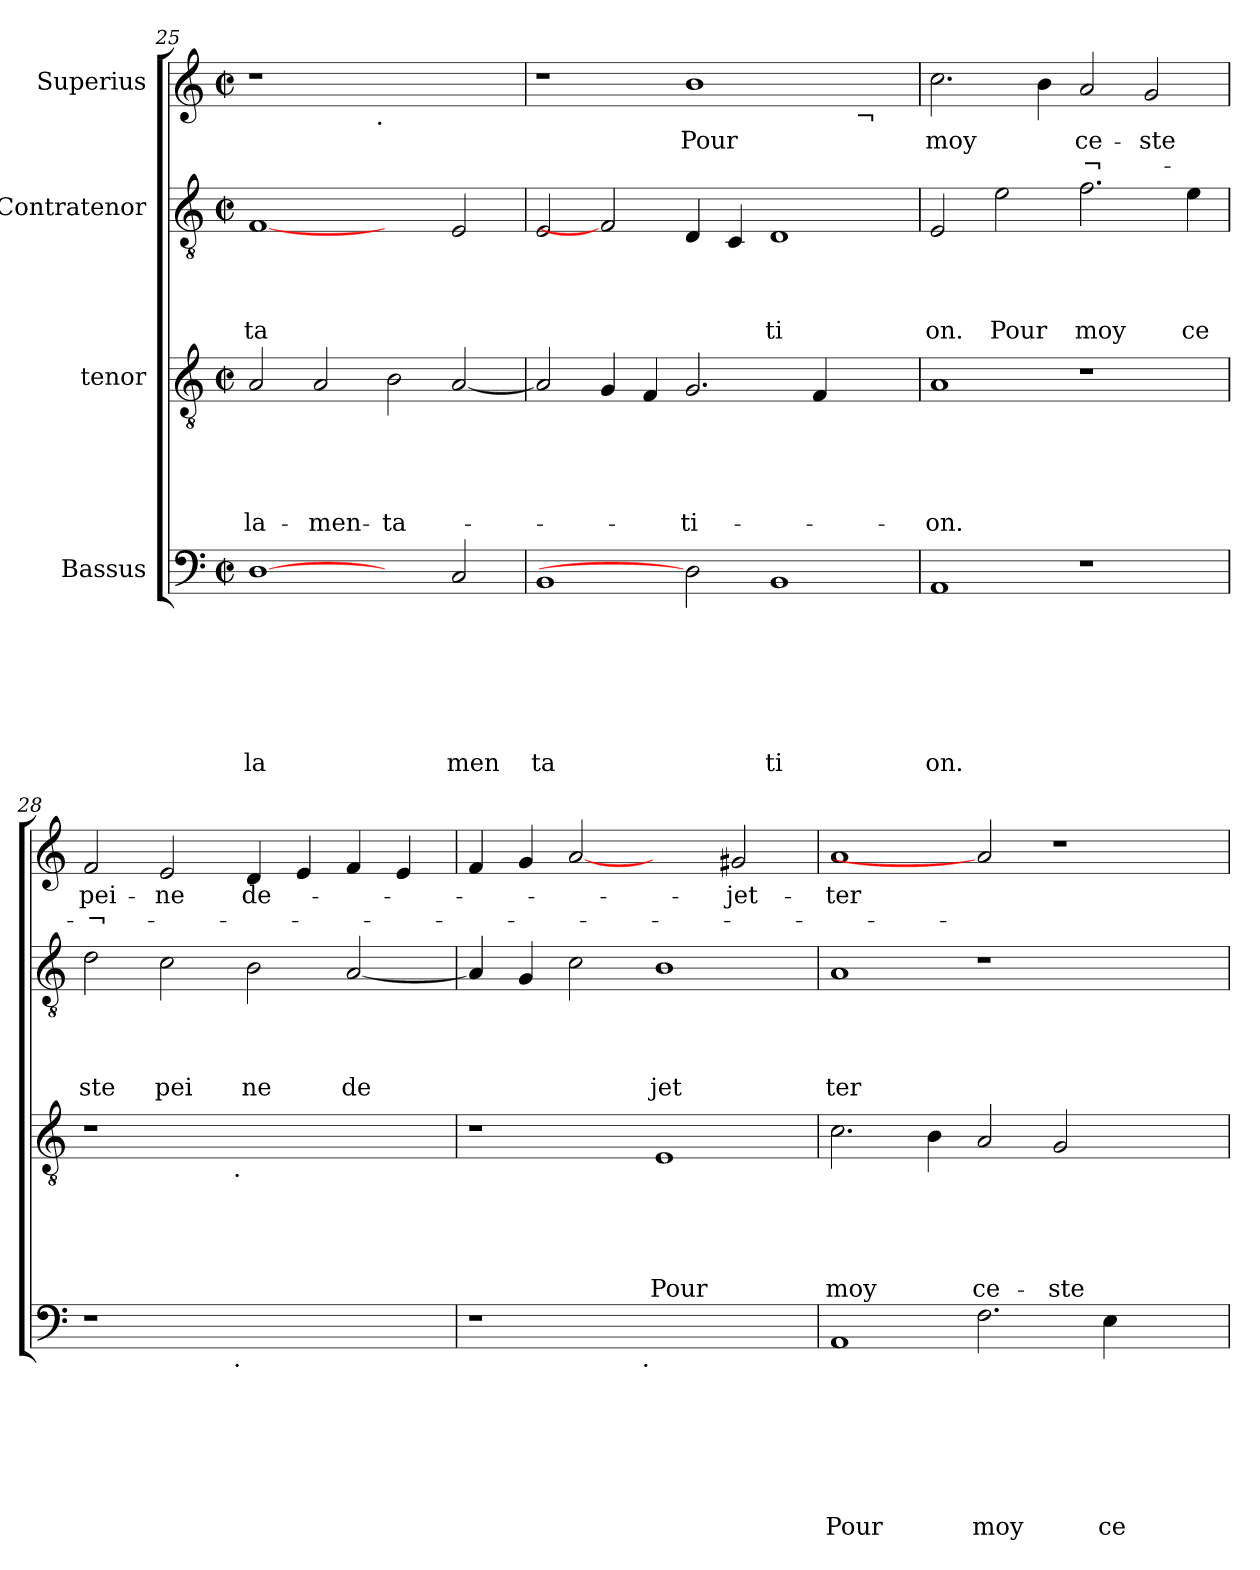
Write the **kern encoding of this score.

**kern	**text	**text	**text	**text	**text	**text	**text	**kern	**text	**text	**text	**text	**text	**kern	**text	**text	**text	**text	**kern	**text	**text
*part4	*part4	*part4	*part4	*part4	*part4	*part4	*part4	*part3	*part3	*part3	*part3	*part3	*part3	*part2	*part2	*part2	*part2	*part2	*part1	*part1	*part1
*staff4	*staff4	*staff4	*staff4	*staff4	*staff4	*staff4	*staff4	*staff3	*staff3	*staff3	*staff3	*staff3	*staff3	*staff2	*staff2	*staff2	*staff2	*staff2	*staff1	*staff1	*staff1
*I"Bassus	*	*	*	*	*	*	*	*I"tenor	*	*	*	*	*	*I"Contratenor	*	*	*	*	*I"Superius	*	*
*clefF4	*	*	*	*	*	*	*	*clefGv2	*	*	*	*	*	*clefGv2	*	*	*	*	*clefG2	*	*
*k[]	*	*	*	*	*	*	*	*k[]	*	*	*	*	*	*k[]	*	*	*	*	*k[]	*	*
*C:	*	*	*	*	*	*	*	*C:	*	*	*	*	*	*C:	*	*	*	*	*C:	*	*
*M2/2	*	*	*	*	*	*	*	*M2/2	*	*	*	*	*	*M2/2	*	*	*	*	*M2/2	*	*
*met(c|)	*	*	*	*	*	*	*	*met(c|)	*	*	*	*	*	*met(c|)	*	*	*	*	*met(c|)	*	*
=25	=25	=25	=25	=25	=25	=25	=25	=25	=25	=25	=25	=25	=25	=25	=25	=25	=25	=25	=25	=25	=25
!	!	!	!	!	!	!	!LO:LY:b	!	!	!	!	!	!LO:LY:b	!	!	!	!	!LO:LY:b	!	!	!
*	*	*	*	*	*	*	*	*	*	*	*	*	*	*	*	*	*	*	*^	*	*
[1D	.	.	.	.	.	.	la	2A/	.	.	.	.	la-	[1F	.	.	.	ta	1r	2ryy	.	.
!	!	!	!	!	!	!	!	!	!	!	!	!	!LO:LY:b	!	!	!	!	!	!	!	!	!
.	.	.	.	.	.	.	.	2A/	.	.	.	.	-men-	.	.	.	.	.	.	4...ryy	.	.
!	!	!	!	!	!	!	!	!	!	!	!	!	!	!	!	!	!	!	!	!LO:TX:b:t=.	!	!
.	.	.	.	.	.	.	.	.	.	.	.	.	.	.	.	.	.	.	.	1ryy	.	.
!	!	!	!	!	!	!	!	!	!	!	!	!	!LO:LY:b	!	!	!	!	!	!	!	!	!
2ryy	.	.	.	.	.	.	.	2B\	.	.	.	.	-ta-	2ryy	.	.	.	.	1ryy	.	.	.
!	!	!	!	!	!	!	!LO:LY:b	!	!	!	!	!	!	!	!	!	!	!	!	!	!	!
2C/	.	.	.	.	.	.	men	[<2A/	.	.	.	.	.	2E/	.	.	.	.	.	.	.	.
.	.	.	.	.	.	.	.	.	.	.	.	.	.	.	.	.	.	.	.	32ryy	.	.
=26	=26	=26	=26	=26	=26	=26	=26	=26	=26	=26	=26	=26	=26	=26	=26	=26	=26	=26	=26	=26	=26	=26
!	!	!	!	!	!	!	!LO:LY:b	!	!	!	!	!	!	!	!	!	!	!	!	!	!	!
*	*	*	*	*	*	*	*	*	*	*	*	*	*	*	*	*	*	*	*v	*v	*	*
1BB	.	.	.	.	.	.	ta	2A/]	.	.	.	.	.	2E/	.	.	.	.	1r	.	.
.	.	.	.	.	.	.	.	4G/	.	.	.	.	.	2F]	.	.	.	.	.	.	.
.	.	.	.	.	.	.	.	4F/	.	.	.	.	.	.	.	.	.	.	.	.	.
!	!	!	!	!	!	!	!	!	!	!	!	!	!LO:LY:b	!	!	!	!	!	!	!LO:LY:b	!
2D]	.	.	.	.	.	.	.	2.G/	.	.	.	.	-ti-	4D/	.	.	.	.	1b	Pour	.
.	.	.	.	.	.	.	.	.	.	.	.	.	.	4C/	.	.	.	.	.	.	.
!	!	!	!	!	!	!	!LO:LY:b	!	!	!	!	!	!	!	!	!	!	!LO:LY:b	!	!	!
1BB	.	.	.	.	.	.	ti	.	.	.	.	.	.	1D	.	.	.	ti	.	.	.
.	.	.	.	.	.	.	.	4F/	.	.	.	.	.	.	.	.	.	.	.	.	.
!	!	!	!	!	!	!	!	!	!	!	!	!	!	!	!	!	!	!	!LO:TX:b:t=¬	!	!
.	.	.	.	.	.	.	.	2ryy	.	.	.	.	.	.	.	.	.	.	2ryy	.	.
=27	=27	=27	=27	=27	=27	=27	=27	=27	=27	=27	=27	=27	=27	=27	=27	=27	=27	=27	=27	=27	=27
!	!	!	!	!	!	!	!LO:LY:b	!	!	!	!	!	!LO:LY:b	!	!	!	!	!LO:LY:b	!	!LO:LY:b	!
1AA	.	.	.	.	.	.	on.	1A	.	.	.	.	-on.	2E/	.	.	.	on.	2.cc\	moy	.
!	!	!	!	!	!	!	!	!	!	!	!	!	!	!	!	!	!	!LO:LY:b	!	!	!
.	.	.	.	.	.	.	.	.	.	.	.	.	.	2e\	.	.	.	Pour	.	.	.
.	.	.	.	.	.	.	.	.	.	.	.	.	.	.	.	.	.	.	4b\	.	.
!	!	!	!	!	!	!	!	!	!	!	!	!	!	!	!	!	!	!LO:LY:b	!	!LO:LY:b	!LO:LY:b
1r	.	.	.	.	.	.	.	1r	.	.	.	.	.	2.f\	.	.	.	moy	2a/	ce-	-¬-
!	!	!	!	!	!	!	!	!	!	!	!	!	!	!	!	!	!	!	!	!LO:LY:b	!
.	.	.	.	.	.	.	.	.	.	.	.	.	.	.	.	.	.	.	2g/	-ste	.
!	!	!	!	!	!	!	!	!	!	!	!	!	!	!	!	!	!	!LO:LY:b	!	!	!
.	.	.	.	.	.	.	.	.	.	.	.	.	.	4e\	.	.	.	ce	.	.	.
=28	=28	=28	=28	=28	=28	=28	=28	=28	=28	=28	=28	=28	=28	=28	=28	=28	=28	=28	=28	=28	=28
!	!	!	!	!	!	!	!	!	!	!	!	!	!	!	!	!	!	!LO:LY:b	!	!LO:LY:b	!LO:LY:b
*^	*	*	*	*	*	*	*	*^	*	*	*	*	*	*	*	*	*	*	*	*	*
1r	2ryy	.	.	.	.	.	.	.	1r	2ryy	.	.	.	.	.	2d\	.	.	.	ste	2f/	pei-	-¬-
!	!	!	!	!	!	!	!	!	!	!	!	!	!	!	!	!	!	!	!	!LO:LY:b	!	!LO:LY:b	!
.	4...ryy	.	.	.	.	.	.	.	.	4...ryy	.	.	.	.	.	2c\	.	.	.	pei	2e/	-ne	.
!	!	!	!	!	!	!	!	!	!	!LO:TX:b:t=.	!	!	!	!	!	!	!	!	!	!	!	!	!
!	!LO:TX:b:t=.	!	!	!	!	!	!	!	!	!	!	!	!	!	!	!	!	!	!	!	!	!	!
.	1ryy	.	.	.	.	.	.	.	.	1ryy	.	.	.	.	.	.	.	.	.	.	.	.	.
!	!	!	!	!	!	!	!	!	!	!	!	!	!	!	!	!	!	!	!	!LO:LY:b	!	!LO:LY:b	!
1ryy	.	.	.	.	.	.	.	.	1ryy	.	.	.	.	.	.	2B\	.	.	.	ne	4d/	de-	.
.	.	.	.	.	.	.	.	.	.	.	.	.	.	.	.	.	.	.	.	.	4e/	.	.
!	!	!	!	!	!	!	!	!	!	!	!	!	!	!	!	!	!	!	!	!LO:LY:b	!	!	!
.	.	.	.	.	.	.	.	.	.	.	.	.	.	.	.	[<2A/	.	.	.	de	4f/	.	.
.	.	.	.	.	.	.	.	.	.	.	.	.	.	.	.	.	.	.	.	.	4e/	.	.
.	32ryy	.	.	.	.	.	.	.	.	32ryy	.	.	.	.	.	.	.	.	.	.	.	.	.
*	*	*	*	*	*	*	*	*	*v	*v	*	*	*	*	*	*	*	*	*	*	*	*	*
=29	=29	=29	=29	=29	=29	=29	=29	=29	=29	=29	=29	=29	=29	=29	=29	=29	=29	=29	=29	=29	=29	=29
1r	2ryy	.	.	.	.	.	.	.	1r	.	.	.	.	.	4A/]	.	.	.	.	4f/	.	.
.	.	.	.	.	.	.	.	.	.	.	.	.	.	.	4G/	.	.	.	.	4g/	.	.
.	4...ryy	.	.	.	.	.	.	.	.	.	.	.	.	.	2c\	.	.	.	.	[2a	.	.
!	!LO:TX:b:t=.	!	!	!	!	!	!	!	!	!	!	!	!	!	!	!	!	!	!	!	!	!
.	1ryy	.	.	.	.	.	.	.	.	.	.	.	.	.	.	.	.	.	.	.	.	.
!	!	!	!	!	!	!	!	!	!	!	!	!	!	!LO:LY:b	!	!	!	!	!LO:LY:b	!	!	!
1ryy	.	.	.	.	.	.	.	.	1E	.	.	.	.	Pour	1B	.	.	.	jet	2ryy	.	.
!	!	!	!	!	!	!	!	!	!	!	!	!	!	!	!	!	!	!	!	!	!LO:LY:b	!
.	.	.	.	.	.	.	.	.	.	.	.	.	.	.	.	.	.	.	.	2g#/	-jet-	.
.	32ryy	.	.	.	.	.	.	.	.	.	.	.	.	.	.	.	.	.	.	.	.	.
!!LO:LB:g=z
=30	=30	=30	=30	=30	=30	=30	=30	=30	=30	=30	=30	=30	=30	=30	=30	=30	=30	=30	=30	=30	=30	=30
!	!	!	!	!	!	!	!	!LO:LY:b	!	!	!	!	!	!LO:LY:b	!	!	!	!	!LO:LY:b	!	!LO:LY:b	!
*v	*v	*	*	*	*	*	*	*	*	*	*	*	*	*	*	*	*	*	*	*	*	*
1AA	.	.	.	.	.	.	Pour	2.c\	.	.	.	.	moy	1A	.	.	.	ter	1a	-ter	.
.	.	.	.	.	.	.	.	4B\	.	.	.	.	.	.	.	.	.	.	.	.	.
!	!	!	!	!	!	!	!LO:LY:b	!	!	!	!	!	!LO:LY:b	!	!	!	!	!	!	!	!
2.F\	.	.	.	.	.	.	moy	2A/	.	.	.	.	ce-	1r	.	.	.	.	2a]	.	.
!	!	!	!	!	!	!	!	!	!	!	!	!	!LO:LY:b	!	!	!	!	!	!	!	!
.	.	.	.	.	.	.	.	2G/	.	.	.	.	-ste	.	.	.	.	.	1r	.	.
!	!	!	!	!	!	!	!LO:LY:b	!	!	!	!	!	!	!	!	!	!	!	!	!	!
4E\	.	.	.	.	.	.	ce	.	.	.	.	.	.	.	.	.	.	.	.	.	.
2ryy	.	.	.	.	.	.	.	2ryy	.	.	.	.	.	2ryy	.	.	.	.	.	.	.
=	=	=	=	=	=	=	=	=	=	=	=	=	=	=	=	=	=	=	=	=	=
*-	*-	*-	*-	*-	*-	*-	*-	*-	*-	*-	*-	*-	*-	*-	*-	*-	*-	*-	*-	*-	*-
